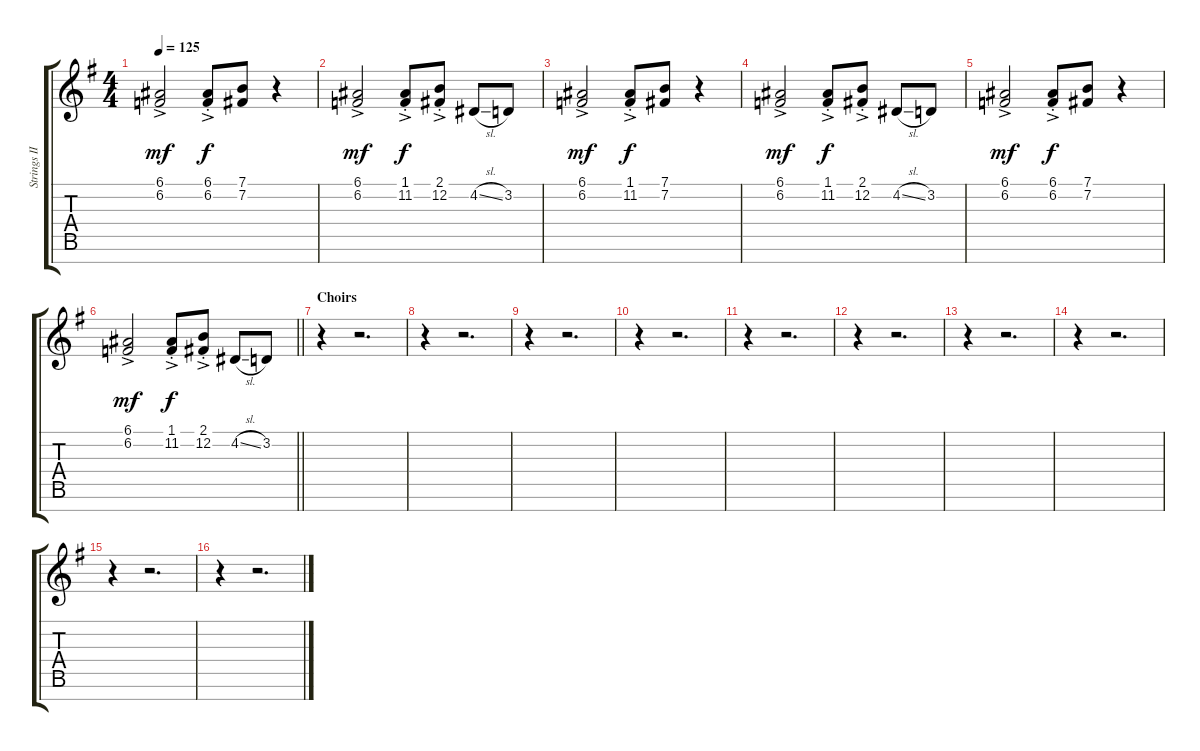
\track ("Strings II" "Strings II") {instrument stringensemble1}
\staff {score tabs}
\tuning (E4 B3 G3 D3 A2 E2 B1) {hide}
\ts (4 4)
\tempo 125
\clef g2
\ks g
(6.1{ac} 6.2{ac}).2{dy mf} (6.1{ac st} 6.2).8{dy f} (7.1 7.2).8 r.4 |
(6.1{ac} 6.2{ac}).2{dy mf} (1.1{ac st} 11.2).8{dy f} (2.1{ac st} 12.2).8 4.2{sl}.8 3.2.8 |
(6.1{ac} 6.2{ac}).2{dy mf} (1.1 11.2{ac st}).8{dy f} (7.1 7.2).8 r.4 |
(6.1{ac} 6.2{ac}).2{dy mf} (1.1{ac st} 11.2{ac st}).8{dy f} (2.1{ac st} 12.2{ac st}).8 4.2{sl}.8 3.2.8 |
(6.1{ac} 6.2{ac}).2{dy mf} (6.1{ac st} 6.2).8{dy f} (7.1 7.2).8 r.4 |
\barLineRight lightlight
(6.1{ac} 6.2{ac}).2{dy mf} (1.1{ac st} 11.2).8{dy f} (2.1{ac st} 12.2).8 4.2{sl}.8 3.2.8 |
\section ("" "Choirs")
r.4 r.2{d} |
r.4 r.2{d} |
r.4 r.2{d} |
r.4 r.2{d} |
r.4 r.2{d} |
r.4 r.2{d} |
r.4 r.2{d} |
r.4 r.2{d} |
r.4 r.2{d} |
r.4 r.2{d}
